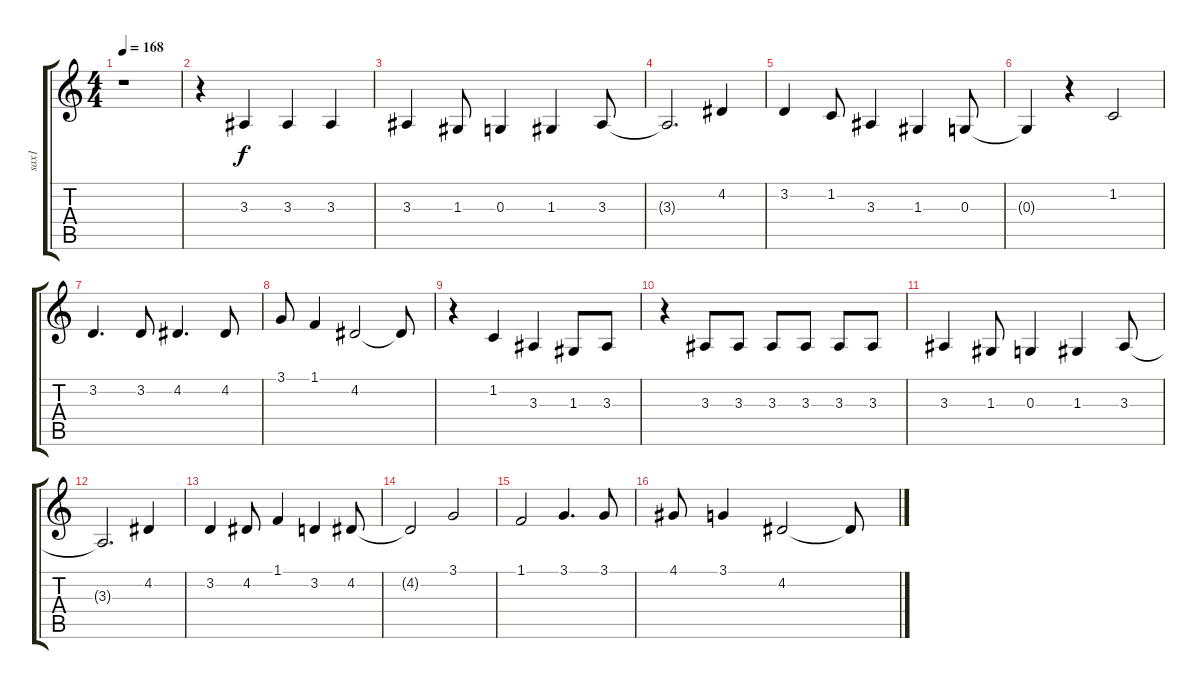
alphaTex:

\track ("sax1" "sax1") {instrument sopranosax}
\staff {score tabs}
\tuning (E4 B3 G3 D3 A2 E2) {hide}
\ts (4 4)
\tempo 168
\clef g2
\ks c
r.1{dy f} |
r.4 3.3.4 3.3.4 3.3.4 |
3.3.4 1.3.8 0.3.4 1.3.4 3.3.8 |
3.3{t}.2{d} 4.2.4 |
3.2.4 1.2.8 3.3.4 1.3.4 0.3.8 |
0.3{t}.4 r.4 1.2.2 |
3.2.4{d} 3.2.8 4.2.4{d} 4.2.8 |
3.1.8 1.1.4 4.2.2 4.2{t}.8 |
r.4 1.2.4 3.3.4 1.3.8 3.3.8 |
r.4 3.3.8 3.3.8 3.3.8 3.3.8 3.3.8 3.3.8 |
3.3.4 1.3.8 0.3.4 1.3.4 3.3.8 |
3.3{t}.2{d} 4.2.4 |
3.2.4 4.2.8 1.1.4 3.2.4 4.2.8 |
4.2{t}.2 3.1.2 |
1.1.2 3.1.4{d} 3.1.8 |
4.1.8 3.1.4 4.2.2 4.2{t}.8
